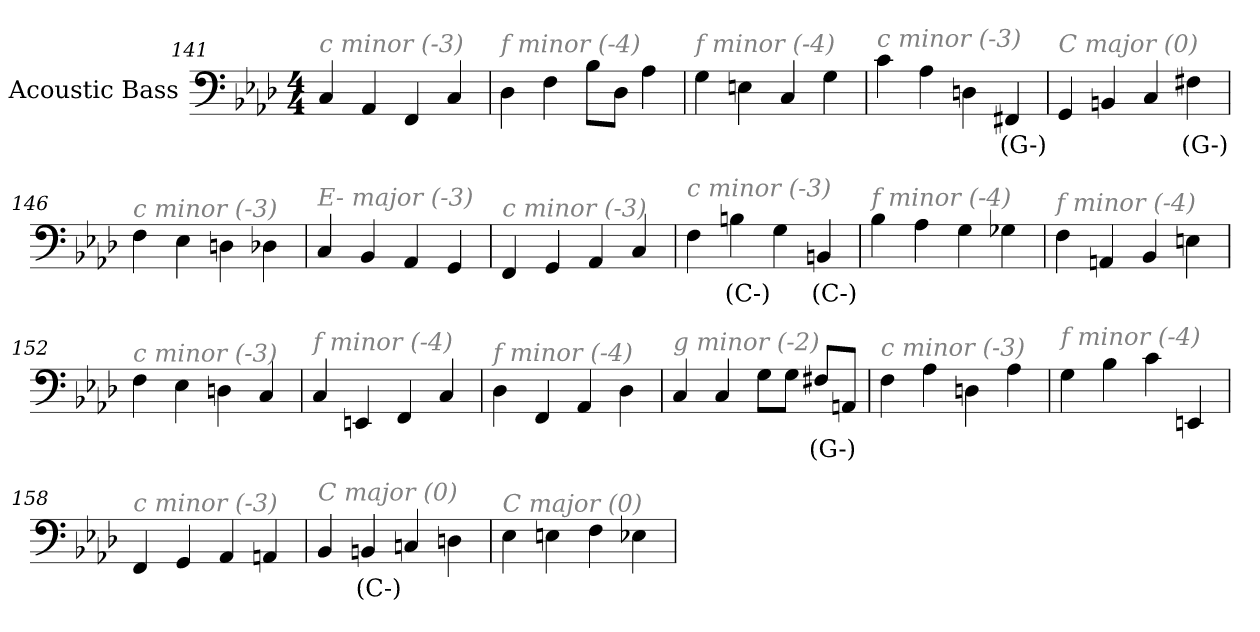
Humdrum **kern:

**kern	**text
*part1	*part1
*staff1	*staff1
*I"Acoustic Bass	*
*clefF4	*
*ITrd7c12	*
*k[b-e-a-d-]	*
*A-:	*
*M4/4	*
=141	=141
!LO:TX:i:color=#808080:t=c minor (-3)	!
4CC	.
4AAA-	.
4FFF	.
4CC	.
=142	=142
!LO:TX:i:color=#808080:t=f minor (-4)	!
4DD-	.
4FF	.
8BB-L	.
8DD-J	.
4AA-	.
=143	=143
!LO:TX:i:color=#808080:t=f minor (-4)	!
4GG	.
4EEn	.
4CC	.
4GG	.
=144	=144
!LO:TX:i:color=#808080:t=c minor (-3)	!
4C	.
4AA-	.
4DDn	.
4FFF#Xi	(G-)
=145	=145
!LO:TX:i:color=#808080:t=C major (0)	!
4GGG	.
4BBBn	.
4CC	.
4FF#Xi	(G-)
=146	=146
!LO:TX:i:color=#808080:t=c minor (-3)	!
4FF	.
4EE-	.
4DDn	.
4DD-X	.
=147	=147
!LO:TX:i:color=#808080:t=E- major (-3)	!
4CC	.
4BBB-	.
4AAA-	.
4GGG	.
=148	=148
!LO:TX:i:color=#808080:t=c minor (-3)	!
4FFF	.
4GGG	.
4AAA-	.
4CC	.
=149	=149
!LO:TX:i:color=#808080:t=c minor (-3)	!
4FF	.
4BBni	(C-)
4GG	.
4BBBni	(C-)
=150	=150
!LO:TX:i:color=#808080:t=f minor (-4)	!
4BB-	.
4AA-	.
4GG	.
4GG-X	.
=151	=151
!LO:TX:i:color=#808080:t=f minor (-4)	!
4FF	.
4AAAn	.
4BBB-	.
4EEn	.
=152	=152
!LO:TX:i:color=#808080:t=c minor (-3)	!
4FF	.
4EE-	.
4DDn	.
4CC	.
=153	=153
!LO:TX:i:color=#808080:t=f minor (-4)	!
4CC	.
4EEEn	.
4FFF	.
4CC	.
=154	=154
!LO:TX:i:color=#808080:t=f minor (-4)	!
4DD-	.
4FFF	.
4AAA-	.
4DD-	.
=155	=155
!LO:TX:i:color=#808080:t=g minor (-2)	!
4CC	.
4CC	.
8GGL	.
8GGJ	.
8FF#XiL	(G-)
8AAAnJ	.
=156	=156
!LO:TX:i:color=#808080:t=c minor (-3)	!
4FF	.
4AA-	.
4DDn	.
4AA-	.
=157	=157
!LO:TX:i:color=#808080:t=f minor (-4)	!
4GG	.
4BB-	.
4C	.
4EEEn	.
=158	=158
!LO:TX:i:color=#808080:t=c minor (-3)	!
4FFF	.
4GGG	.
4AAA-	.
4AAAn	.
=159	=159
!LO:TX:i:color=#808080:t=C major (0)	!
4BBB-	.
4BBBni	(C-)
4CCn	.
4DDn	.
=160	=160
!LO:TX:i:color=#808080:t=C major (0)	!
4EE-	.
4EEn	.
4FF	.
4EE-X	.
=	=
*-	*-
